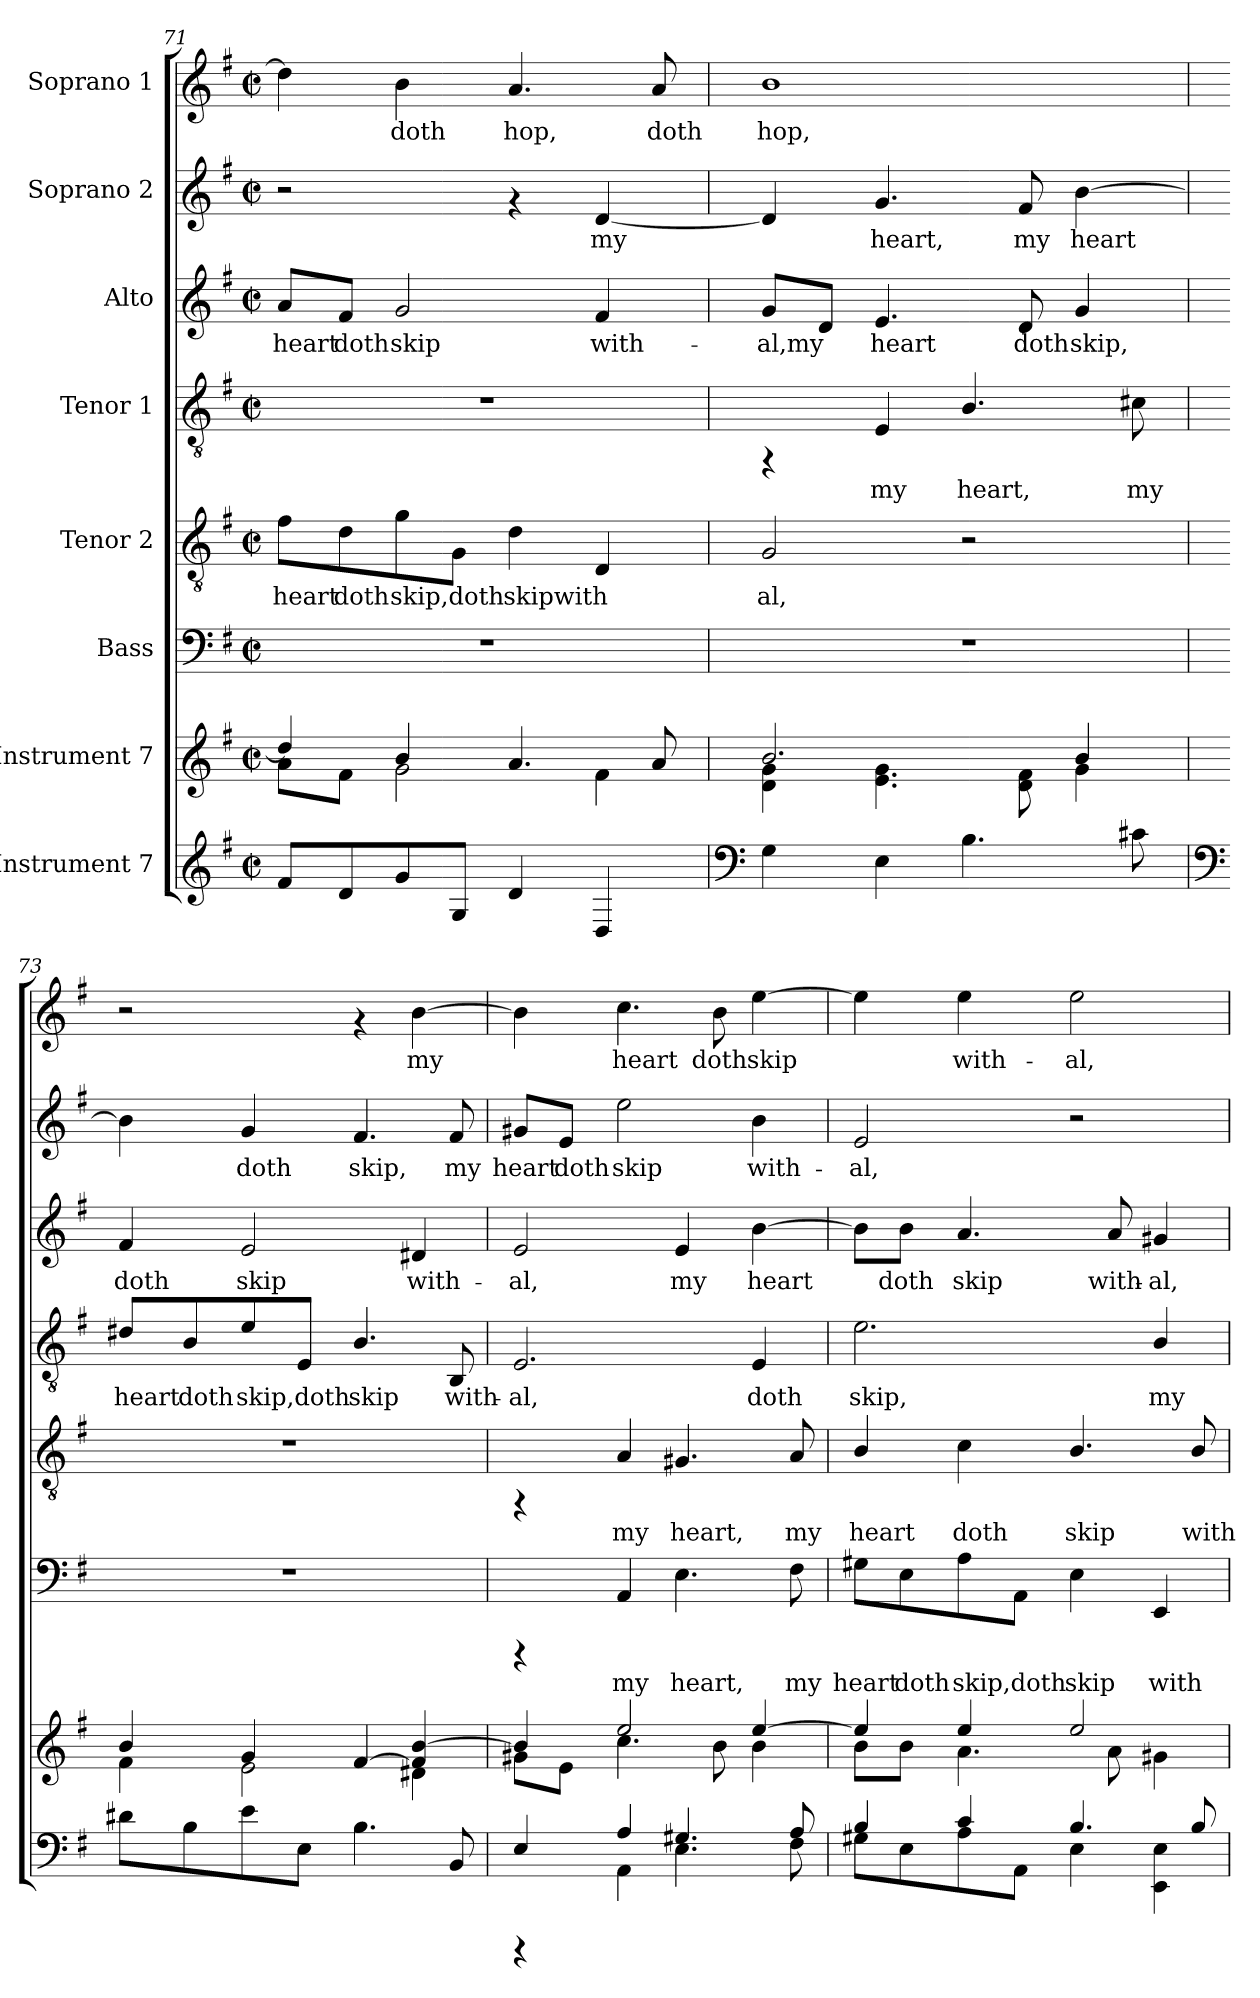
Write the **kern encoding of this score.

**kern	**kern	**kern	**text	**kern	**text	**kern	**text	**kern	**text	**kern	**text	**kern	**text
*part8	*part7	*part6	*part6	*part5	*part5	*part4	*part4	*part3	*part3	*part2	*part2	*part1	*part1
*staff8	*staff7	*staff6	*staff6	*staff5	*staff5	*staff4	*staff4	*staff3	*staff3	*staff2	*staff2	*staff1	*staff1
*I"Instrument 7	*I"Instrument 7	*I"Bass	*	*I"Tenor 2	*	*I"Tenor 1	*	*I"Alto	*	*I"Soprano 2	*	*I"Soprano 1	*
*clefG2	*clefG2	*clefF4	*	*clefGv2	*	*clefGv2	*	*clefG2	*	*clefG2	*	*clefG2	*
*k[f#]	*k[f#]	*k[f#]	*	*k[f#]	*	*k[f#]	*	*k[f#]	*	*k[f#]	*	*k[f#]	*
*G:	*G:	*G:	*	*G:	*	*G:	*	*G:	*	*G:	*	*G:	*
*M2/2	*M2/2	*M2/2	*	*M2/2	*	*M2/2	*	*M2/2	*	*M2/2	*	*M2/2	*
*met(c|)	*met(c|)	*met(c|)	*	*met(c|)	*	*met(c|)	*	*met(c|)	*	*met(c|)	*	*met(c|)	*
=71	=71	=71	=71	=71	=71	=71	=71	=71	=71	=71	=71	=71	=71
*	*^	*	*	*	*	*	*	*	*	*	*	*	*
!	!	!	!	!	!	!LO:LY:b:cj	!	!	!	!LO:LY:b:cj	!	!	!	!LO:LY:b:cj
8f#/L	4dd/]	8a\L	1r	.	8f#\L	heart	1r	.	8a/L	heart	2r	.	4dd\]	.
!	!	!	!	!	!	!LO:LY:b:cj	!	!	!	!LO:LY:b:cj	!	!	!	!
8d/	.	8f#\J	.	.	8d\	doth	.	.	8f#/J	doth	.	.	.	.
!	!	!	!	!	!	!LO:LY:b:cj	!	!	!	!LO:LY:b:cj	!	!	!	!LO:LY:b:cj
8g/	4b/	2g\	.	.	8g\	skip,doth	.	.	2g/	skip	.	.	4b\	doth
!	!	!	!	!	!	!LO:LY:b:cj	!	!	!	!	!	!	!	!
8G/J	.	.	.	.	8G\J	.	.	.	.	.	.	.	.	.
!	!	!	!	!	!	!LO:LY:b:cj	!	!	!	!	!	!	!	!LO:LY:b:cj
4d/	4.a/	.	.	.	4d\	skipwith-	.	.	.	.	4rf	.	4.a/	hop,
!	!	!	!	!	!	!LO:LY:b:cj	!	!	!	!LO:LY:b:cj	!	!LO:LY:b:cj	!	!
4D/	.	4f#\	.	.	4D/	--	.	.	4f#/	with-	[<4d/	my	.	.
!	!	!	!	!	!	!	!	!	!	!	!	!	!	!LO:LY:b:cj
.	8a/	.	.	.	.	.	.	.	.	.	.	.	8a/	doth
=72	=72	=72	=72	=72	=72	=72	=72	=72	=72	=72	=72	=72	=72	=72
*clefF4	*	*	*	*	*	*	*	*	*	*	*	*	*	*
!	!	!	!	!	!	!LO:LY:b:cj	!	!	!	!LO:LY:b:cj	!	!LO:LY:b:cj	!	!LO:LY:b:cj
4G\	2.b/	4g\ 4d\	1r	.	2G/	-al,	4rFF	.	8g/L	-al,my	4d/]	.	1b	hop,
!	!	!	!	!	!	!	!	!	!	!LO:LY:b:cj	!	!	!	!
.	.	.	.	.	.	.	.	.	8d/J	.	.	.	.	.
!	!	!	!	!	!	!	!	!LO:LY:b:cj	!	!LO:LY:b:cj	!	!LO:LY:b:cj	!	!
4E\	.	4.g\ 4.e\	.	.	.	.	4E/	my	4.e/	heart	4.g/	heart,	.	.
!	!	!	!	!	!	!	!	!LO:LY:b:cj	!	!	!	!	!	!
4.B\	.	.	.	.	2r	.	4.B/	heart,	.	.	.	.	.	.
!	!	!	!	!	!	!	!	!	!	!LO:LY:b:cj	!	!LO:LY:b:cj	!	!
.	.	8f#\ 8d\	.	.	.	.	.	.	8d/	doth	8f#/	my	.	.
!	!	!	!	!	!	!	!	!	!	!LO:LY:b:cj	!	!LO:LY:b:cj	!	!
.	4b/	4g\	.	.	.	.	.	.	4g/	skip,	[<4b\	heart	.	.
!	!	!	!	!	!	!	!	!LO:LY:b:cj	!	!	!	!	!	!
8c#X\	.	.	.	.	.	.	8c#X\	my	.	.	.	.	.	.
!!LO:PB:g=z
=73	=73	=73	=73	=73	=73	=73	=73	=73	=73	=73	=73	=73	=73	=73
*clefF4	*	*	*	*	*	*	*	*	*	*	*	*	*	*
!	!	!	!	!	!	!	!	!LO:LY:b:cj	!	!LO:LY:b:cj	!	!LO:LY:b:cj	!	!
8d#X\L	4b/	4f#\	1r	.	1r	.	8d#X/L	heart	4f#/	doth	4b\]	.	2r	.
!	!	!	!	!	!	!	!	!LO:LY:b:cj	!	!	!	!	!	!
8B\	.	.	.	.	.	.	8B/	doth	.	.	.	.	.	.
!	!	!	!	!	!	!	!	!LO:LY:b:cj	!	!LO:LY:b:cj	!	!LO:LY:b:cj	!	!
8e\	4g/	2e\	.	.	.	.	8e/	skip,doth	2e/	skip	4g/	doth	.	.
!	!	!	!	!	!	!	!	!LO:LY:b:cj	!	!	!	!	!	!
8E\J	.	.	.	.	.	.	8E/J	.	.	.	.	.	.	.
!	!	!	!	!	!	!	!	!LO:LY:b:cj	!	!	!	!LO:LY:b:cj	!	!
4.B\	[>4f#/	.	.	.	.	.	4.B/	skip	.	.	4.f#/	skip,	4rf	.
!	!	!	!	!	!	!	!	!	!	!LO:LY:b:cj	!	!	!	!LO:LY:b:cj
.	[>4b/ 4f#/]	4d#X\	.	.	.	.	.	.	4d#X/	with-	.	.	[>4b\	my
!	!	!	!	!	!	!	!	!LO:LY:b:cj	!	!	!	!LO:LY:b:cj	!	!
8BB/	.	.	.	.	.	.	8BB/	with-	.	.	8f#/	my	.	.
=74	=74	=74	=74	=74	=74	=74	=74	=74	=74	=74	=74	=74	=74	=74
*^	*	*	*	*	*	*	*	*	*	*	*	*	*	*
!	!	!	!	!	!	!	!	!	!LO:LY:b:cj	!	!LO:LY:b:cj	!	!LO:LY:b:cj	!	!LO:LY:b:cj
4E/	4rGGGG	4b/]	8g#X\L	4rCCC	.	4rFF	.	2.E/	-al,	2e/	-al,	8g#X/L	heart	4b\]	.
!	!	!	!	!	!	!	!	!	!	!	!	!	!LO:LY:b:cj	!	!
.	.	.	8e\J	.	.	.	.	.	.	.	.	8e/J	doth	.	.
!	!	!	!	!	!LO:LY:b:cj	!	!LO:LY:b:cj	!	!	!	!	!	!LO:LY:b:cj	!	!LO:LY:b:cj
4A/	4AA\	2ee/	4.cc\	4AA/	my	4A/	my	.	.	.	.	2ee\	skip	4.cc\	heart
!	!	!	!	!	!LO:LY:b:cj	!	!LO:LY:b:cj	!	!	!	!LO:LY:b:cj	!	!	!	!
4.G#X/	4.E\	.	.	4.E\	heart,	4.G#X/	heart,	.	.	4e/	my	.	.	.	.
!	!	!	!	!	!	!	!	!	!	!	!	!	!	!	!LO:LY:b:cj
.	.	.	8b\	.	.	.	.	.	.	.	.	.	.	8b\	doth
!	!	!	!	!	!	!	!	!	!LO:LY:b:cj	!	!LO:LY:b:cj	!	!LO:LY:b:cj	!	!LO:LY:b:cj
.	.	[>4ee/	4b\	.	.	.	.	4E/	doth	[>4b\	heart	4b\	with-	[>4ee\	skip
!	!	!	!	!	!LO:LY:b:cj	!	!LO:LY:b:cj	!	!	!	!	!	!	!	!
8A/	8F#\	.	.	8F#\	my	8A/	my	.	.	.	.	.	.	.	.
=75	=75	=75	=75	=75	=75	=75	=75	=75	=75	=75	=75	=75	=75	=75	=75
!	!	!	!	!	!LO:LY:b:cj	!	!LO:LY:b:cj	!	!LO:LY:b:cj	!	!LO:LY:b:cj	!	!LO:LY:b:cj	!	!LO:LY:b:cj
4B/	8G#X\L	4ee/]	8b\L	8G#X\L	heart	4B/	heart	2.e\	skip,	8b\L]	.	2e/	-al,	4ee\]	.
!	!	!	!	!	!LO:LY:b:cj	!	!	!	!	!	!LO:LY:b:cj	!	!	!	!
.	8E\	.	8b\J	8E\	doth	.	.	.	.	8b\J	doth	.	.	.	.
!	!	!	!	!	!LO:LY:b:cj	!	!LO:LY:b:cj	!	!	!	!LO:LY:b:cj	!	!	!	!LO:LY:b:cj
4c/	8A\	4ee/	4.a\	8A\	skip,doth	4c\	doth	.	.	4.a/	skip	.	.	4ee\	with-
!	!	!	!	!	!LO:LY:b:cj	!	!	!	!	!	!	!	!	!	!
.	8AA\J	.	.	8AA\J	.	.	.	.	.	.	.	.	.	.	.
!	!	!	!	!	!LO:LY:b:cj	!	!LO:LY:b:cj	!	!	!	!	!	!	!	!LO:LY:b:cj
4.B/	4E\	2ee/	.	4E\	skip	4.B/	skip	.	.	.	.	2r	.	2ee\	-al,
!	!	!	!	!	!	!	!	!	!	!	!LO:LY:b:cj	!	!	!	!
.	.	.	8a\	.	.	.	.	.	.	8a/	with-	.	.	.	.
!	!	!	!	!	!LO:LY:b:cj	!	!	!	!LO:LY:b:cj	!	!LO:LY:b:cj	!	!	!	!
.	4E\ 4EE\	.	4g#X\	4EE/	with-	.	.	4B/	my	4g#X/	-al,-	.	.	.	.
!	!	!	!	!	!	!	!LO:LY:b:cj	!	!	!	!	!	!	!	!
8B/	.	.	.	.	.	8B/	with-	.	.	.	.	.	.	.	.
*v	*v	*	*	*	*	*	*	*	*	*	*	*	*	*	*
*	*v	*v	*	*	*	*	*	*	*	*	*	*	*	*
=	=	=	=	=	=	=	=	=	=	=	=	=	=
*-	*-	*-	*-	*-	*-	*-	*-	*-	*-	*-	*-	*-	*-
